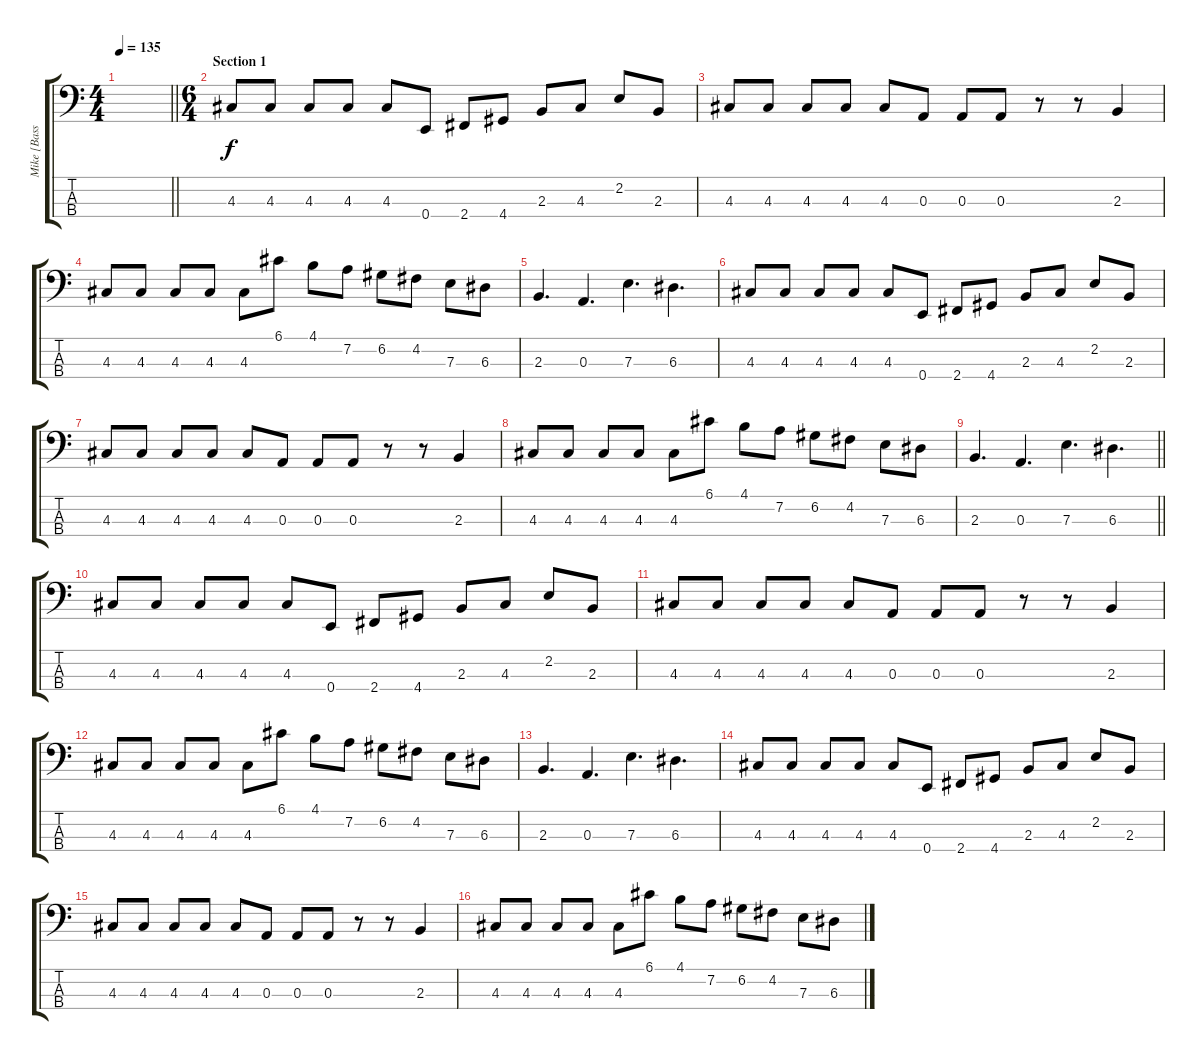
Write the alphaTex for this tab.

\track ("Mike [Bass]" "Mike [Bass") {instrument electricbasspick}
\staff {score tabs}
\tuning (G2 D2 A1 E1) {hide}
\ts (4 4)
\tempo 135
\clef f4
\barLineRight lightlight
\ks c
|
\ts (6 4)
\section ("" "Section 1")
4.3.8 4.3.8 4.3.8 4.3.8 4.3.8 0.4.8 2.4.8 4.4.8 2.3.8 4.3.8 2.2.8 2.3.8 |
4.3.8 4.3.8 4.3.8 4.3.8 4.3.8 0.3.8 0.3.8 0.3.8 r.8 r.8 2.3.4 |
4.3.8 4.3.8 4.3.8 4.3.8 4.3.8 6.1.8 4.1.8 7.2.8 6.2.8 4.2.8 7.3.8 6.3.8 |
2.3.4{d} 0.3.4{d} 7.3.4{d} 6.3.4{d} |
4.3.8 4.3.8 4.3.8 4.3.8 4.3.8 0.4.8 2.4.8 4.4.8 2.3.8 4.3.8 2.2.8 2.3.8 |
4.3.8 4.3.8 4.3.8 4.3.8 4.3.8 0.3.8 0.3.8 0.3.8 r.8 r.8 2.3.4 |
4.3.8 4.3.8 4.3.8 4.3.8 4.3.8 6.1.8 4.1.8 7.2.8 6.2.8 4.2.8 7.3.8 6.3.8 |
\barLineRight lightlight
2.3.4{d} 0.3.4{d} 7.3.4{d} 6.3.4{d} |
4.3.8 4.3.8 4.3.8 4.3.8 4.3.8 0.4.8 2.4.8 4.4.8 2.3.8 4.3.8 2.2.8 2.3.8 |
4.3.8 4.3.8 4.3.8 4.3.8 4.3.8 0.3.8 0.3.8 0.3.8 r.8 r.8 2.3.4 |
4.3.8 4.3.8 4.3.8 4.3.8 4.3.8 6.1.8 4.1.8 7.2.8 6.2.8 4.2.8 7.3.8 6.3.8 |
2.3.4{d} 0.3.4{d} 7.3.4{d} 6.3.4{d} |
4.3.8 4.3.8 4.3.8 4.3.8 4.3.8 0.4.8 2.4.8 4.4.8 2.3.8 4.3.8 2.2.8 2.3.8 |
4.3.8 4.3.8 4.3.8 4.3.8 4.3.8 0.3.8 0.3.8 0.3.8 r.8 r.8 2.3.4 |
4.3.8 4.3.8 4.3.8 4.3.8 4.3.8 6.1.8 4.1.8 7.2.8 6.2.8 4.2.8 7.3.8 6.3.8
